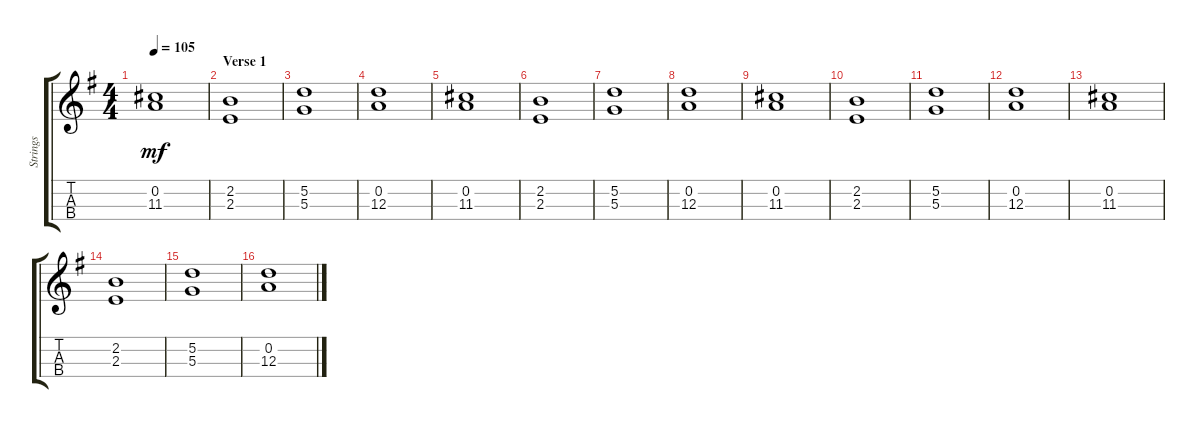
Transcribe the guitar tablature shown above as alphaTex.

\track ("Strings" "Strings") {instrument stringensemble2}
\staff {score tabs}
\tuning (E5 A4 D4 G3) {hide}
\ts (4 4)
\tempo 105
\clef g2
\ks eminor
(0.2 11.3).1{dy mf} |
\section ("" "Verse 1")
(2.2 2.3).1 |
(5.2 5.3).1 |
(0.2 12.3).1 |
(0.2 11.3).1 |
(2.2 2.3).1 |
(5.2 5.3).1 |
(0.2 12.3).1 |
(0.2 11.3).1 |
(2.2 2.3).1 |
(5.2 5.3).1 |
(0.2 12.3).1 |
(0.2 11.3).1 |
(2.2 2.3).1 |
(5.2 5.3).1 |
(0.2 12.3).1
